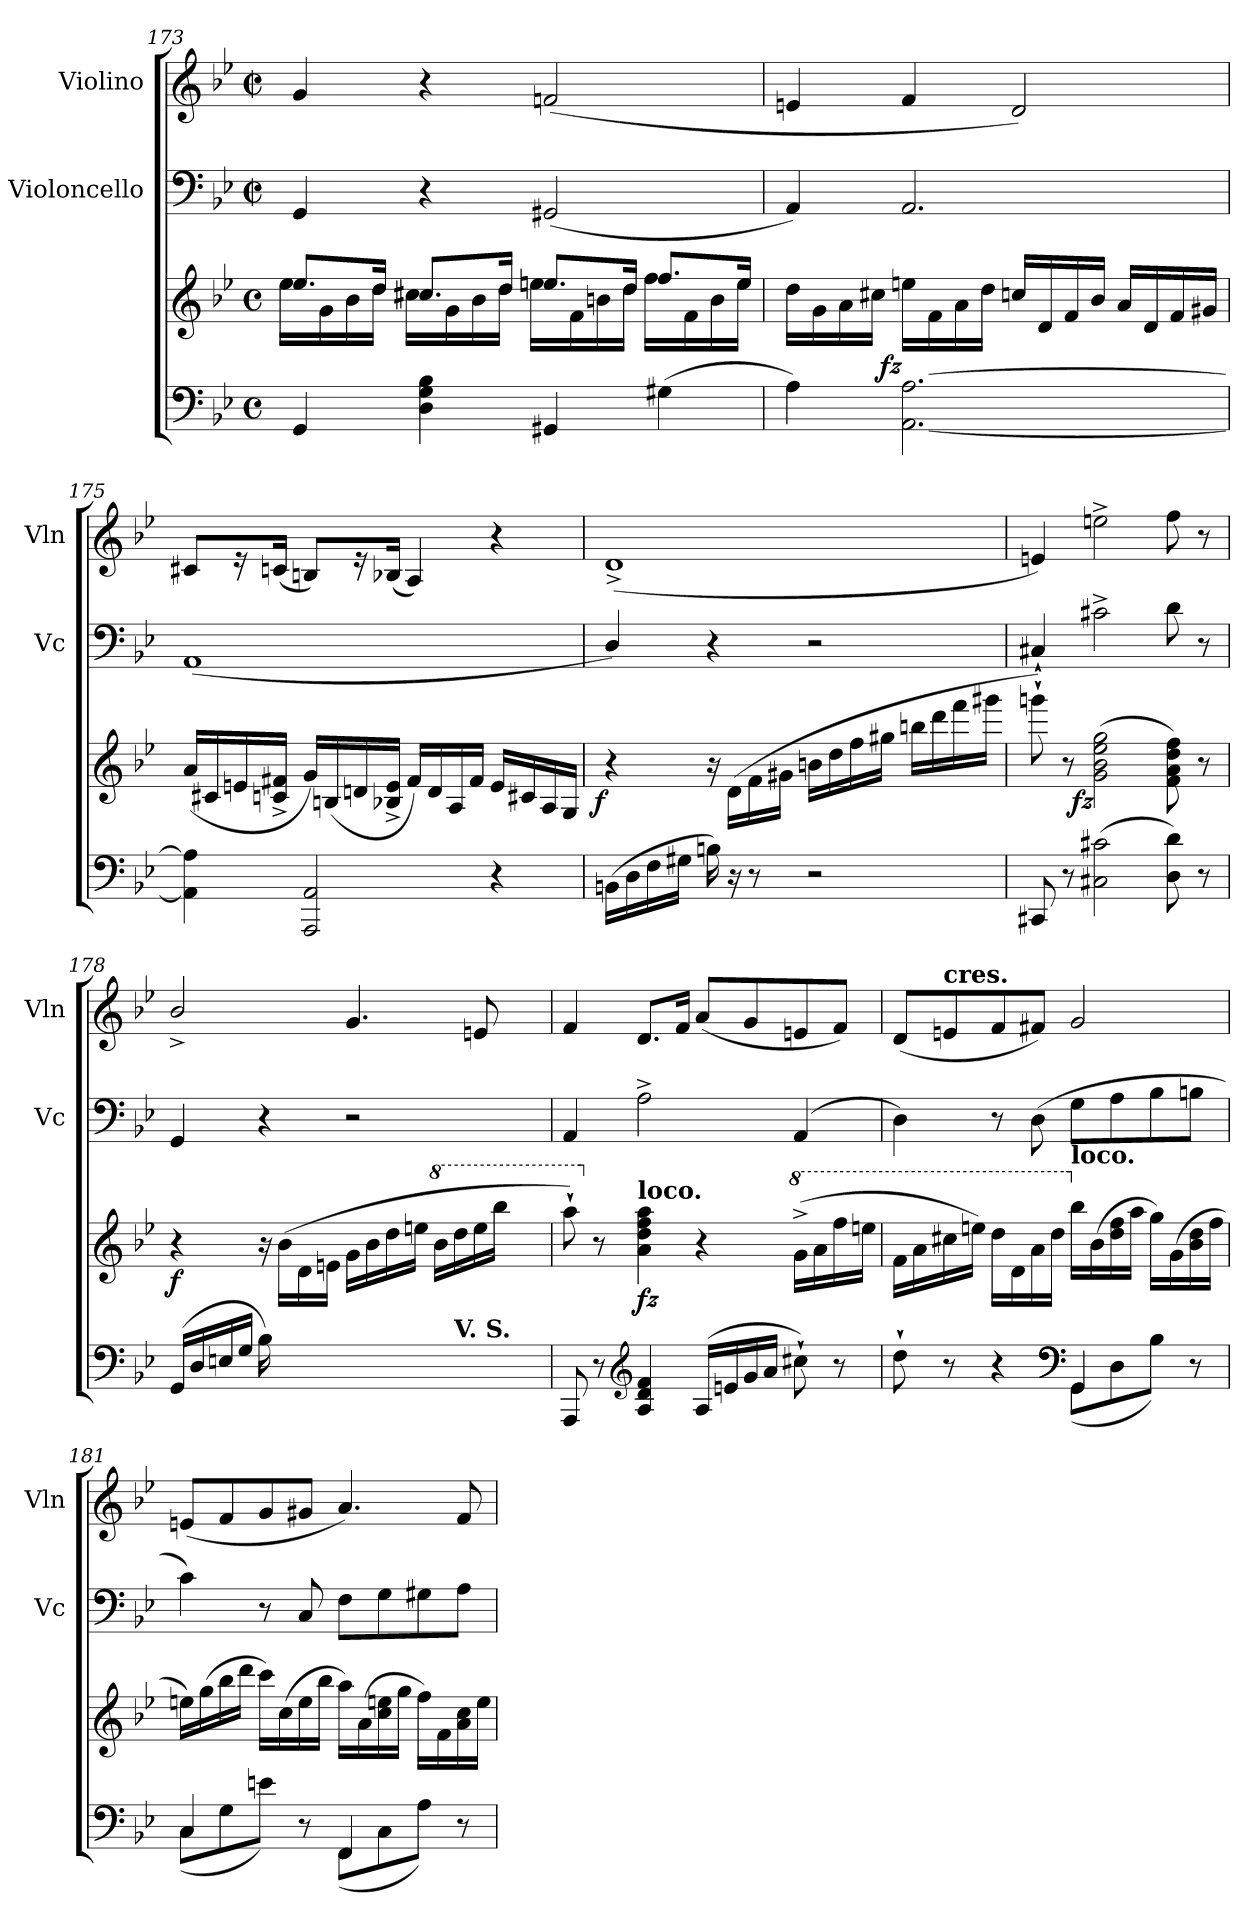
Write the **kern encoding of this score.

**kern	**kern	**dynam	**kern	**kern
*part3	*part3	*part3	*part2	*part1
*staff4	*staff3	*staff3/4	*staff2	*staff1
*	*	*	*I"Violoncello	*I"Violino
*	*	*	*I'Vc	*I'Vln
*clefF4	*clefG2	*	*clefF4	*clefG2
*k[b-e-]	*k[b-e-]	*	*k[b-e-]	*k[b-e-]
*g:	*g:	*	*g:	*g:
*M4/4	*M4/4	*	*M2/2	*M2/2
*met(c)	*met(c)	*	*met(c|)	*met(c|)
=173	=173	=173	=173	=173
*	*^	*	*	*
4GG/	8.ee-L	16ee-LL	.	4GG	4g
.	.	16g	.	.	.
.	.	16b-	.	.	.
.	16ddJk	16ddJJ	.	.	.
4B- 4G 4D	8.cc#XL	16cc#XLL	.	4r	4r
.	.	16g	.	.	.
.	.	16b-	.	.	.
.	16ddJk	16ddJJ	.	.	.
4GG#X	8.eenL	16eenLL	.	(<2GG#X	(<2fn
.	.	16f	.	.	.
.	.	16bn	.	.	.
.	16ddJk	16ddJJ	.	.	.
(>4G#X	8.ffL	16ffLL	.	.	.
.	.	16f	.	.	.
.	.	16b	.	.	.
.	16eeJk	16eeJJ	.	.	.
*	*v	*v	*	*	*
=174	=174	=174	=174	=174
4A)	16ddLL	.	4AA)	4en
.	16g	.	.	.
.	16a	.	.	.
.	16cc#XJJ	.	.	.
!	!	!LO:DY:b:rj	!	!
[2.A [2.AA	16eenLL	fz	2.AA	4f
.	16f	.	.	.
.	16a	.	.	.
.	16ddJJ	.	.	.
.	16ccnLL	.	.	2d)
.	16d	.	.	.
.	16f	.	.	.
.	16b-JJ	.	.	.
.	16aLL	.	.	.
.	16d	.	.	.
.	16f	.	.	.
.	16g#XJJ	.	.	.
=175	=175	=175	=175	=175
4A] 4AA]	(<16aLL	.	(<1AA	8c#XL
.	16c#X	.	.	.
.	16en	.	.	16re
.	16f#X^> 16cn^>JJ	.	.	(<16cnJk
2AA 2AAA	16gLL)	.	.	8BnL)
.	(<16Bn	.	.	.
.	16dn	.	.	16re
.	16e^> 16B-X^>JJ	.	.	(<16B-XJk
.	16f#LL)	.	.	4A)
.	16d	.	.	.
.	16A	.	.	.
.	16f#JJ	.	.	.
4r	16eLL	.	.	4r
.	16c#X	.	.	.
.	16A/	.	.	.
.	16G/JJ	.	.	.
=176	=176	=176	=176	=176
!	!	!LO:DY:b:rj	!	!
(>16BBnLL	4r	f	4D/)	(<1d^>
16D	.	.	.	.
16F	.	.	.	.
16G#XJJ	.	.	.	.
16Bn)	16r	.	4r	.
16r	(>16d\LL	.	.	.
8r	16f	.	.	.
.	16g#XJJ	.	.	.
2r	16bnLL	.	2r	.
.	16dd	.	.	.
.	16ff	.	.	.
.	16gg#XJJ	.	.	.
.	16bbnLL	.	.	.
.	16ddd	.	.	.
.	16fff	.	.	.
.	16ggg#XJJ	.	.	.
=177	=177	=177	=177	=177
8CC#X	8gggn`>)	.	4C#X`<	4en)
8r	8r	.	.	.
!	!	!LO:DY:b:rj	!	!
(2c#X 2C#X	(>2gg 2ee- 2b- 2g	fz	2c#X^<	2een^<
8d 8D)	8ff 8dd 8a 8f)	.	8d	8ff
8r	8r	.	8r	8r
=178	=178	=178	=178	=178
!	!	!LO:DY:b	!	!
*^	*	*	*	*
(>16GGLL	2ryy	4r	f	4GG	2b-^>/
16D	.	.	.	.	.
16En	.	.	.	.	.
16GJJ	.	.	.	.	.
16B-)	.	16r	.	4r	.
16ryy	.	(>16b-\LL	.	.	.
8ryy	.	16d	.	.	.
.	.	16enJJ	.	.	.
2ryy	4ryy	16gLL	.	2r	4.g
.	.	16b-	.	.	.
.	.	16dd	.	.	.
.	.	16eenJJ	.	.	.
*	*	*8va	*	*	*
.	16ryy	16bb-LL	.	.	.
!	!LO:TX:a:B:t=V. S.	!	!	!	!
.	4.ryy	16ddd	.	.	.
.	.	16eee	.	.	8en
.	.	16bbb-JJ	.	.	.
8.ryy	.	8.ryy	.	8.ryy	8.ryy
*v	*v	*	*	*	*
=179	=179	=179	=179	=179
8AAA	8aaa`>)	.	4AA	4f
*	*X8va	*	*	*
8r	8r	.	.	.
*clefG2	*	*	*	*
!	!LO:TX:a:B:t=loco.	!	!	!
!	!	!LO:DY:b	!	!
4f 4d 4A	4aa 4ff 4dd 4a	fz	2A^<	8.dL
.	.	.	.	16fJk
(16ALL	4r	.	.	(<8aL
16en	.	.	.	.
16g	.	.	.	8g
16aJJ	.	.	.	.
*	*8va	*	*	*
8cc#X`)	(>16gg^<LL	.	(<4AA	8en
.	16aa	.	.	.
8r	16fff	.	.	8fJ)
.	16eeenJJ	.	.	.
=180	=180	=180	=180	=180
*^	*	*	*	*
8dd`>\	2ryy	16ffLL	.	4D)	(<8dL
.	.	16aa	.	.	.
!	!	!	!	!	!LO:TX:B:t=cres.
8r	.	16ccc#X	.	.	8en
.	.	16eeenJJ)	.	.	.
4r	.	16ddd\LL	.	8r	8f
.	.	16dd	.	.	.
.	.	16aa	.	(>8D	8f#XJ)
.	.	16dddJJ	.	.	.
*clefF4	*	*	*	*	*
*	*	*X8va	*	*	*
!	!	!LO:TX:a:B:t=loco.	!	!	!
4GG	(>8GGL	16bb-LL	.	8GL	2g
.	.	(>16b-	.	.	.
.	8D	16ff 16dd	.	8A	.
.	.	16aaJJ	.	.	.
4ryy	8B-J)	16ggLL)	.	8B-	.
.	.	(16g	.	.	.
.	8r	16dd 16b-	.	8BnJ	.
.	.	16ffJJ	.	.	.
=181	=181	=181	=181	=181	=181
4C	(>8CL	16eenLL)	.	4c)	(<8enL
.	.	(>16gg	.	.	.
.	8G	16bb-	.	.	8f
.	.	16dddJJ	.	.	.
4ryy	8enJ)	16cccLL)	.	8r	8g
.	.	(>16cc	.	.	.
.	8r	16ee	.	8C	8g#XJ
.	.	16bb-JJ	.	.	.
4FF	(>8FFL	16aaLL)	.	8FL	4.a)
.	.	(>16a	.	.	.
.	8C	16een 16cc	.	8G	.
.	.	16ggJJ	.	.	.
4ryy	8AJ)	16ffLL)	.	8G#X	.
.	.	16f	.	.	.
.	8r	16cc 16a	.	8AJ	8f
.	.	16eeJJ	.	.	.
*v	*v	*	*	*	*
=	=	=	=	=
*-	*-	*-	*-	*-
